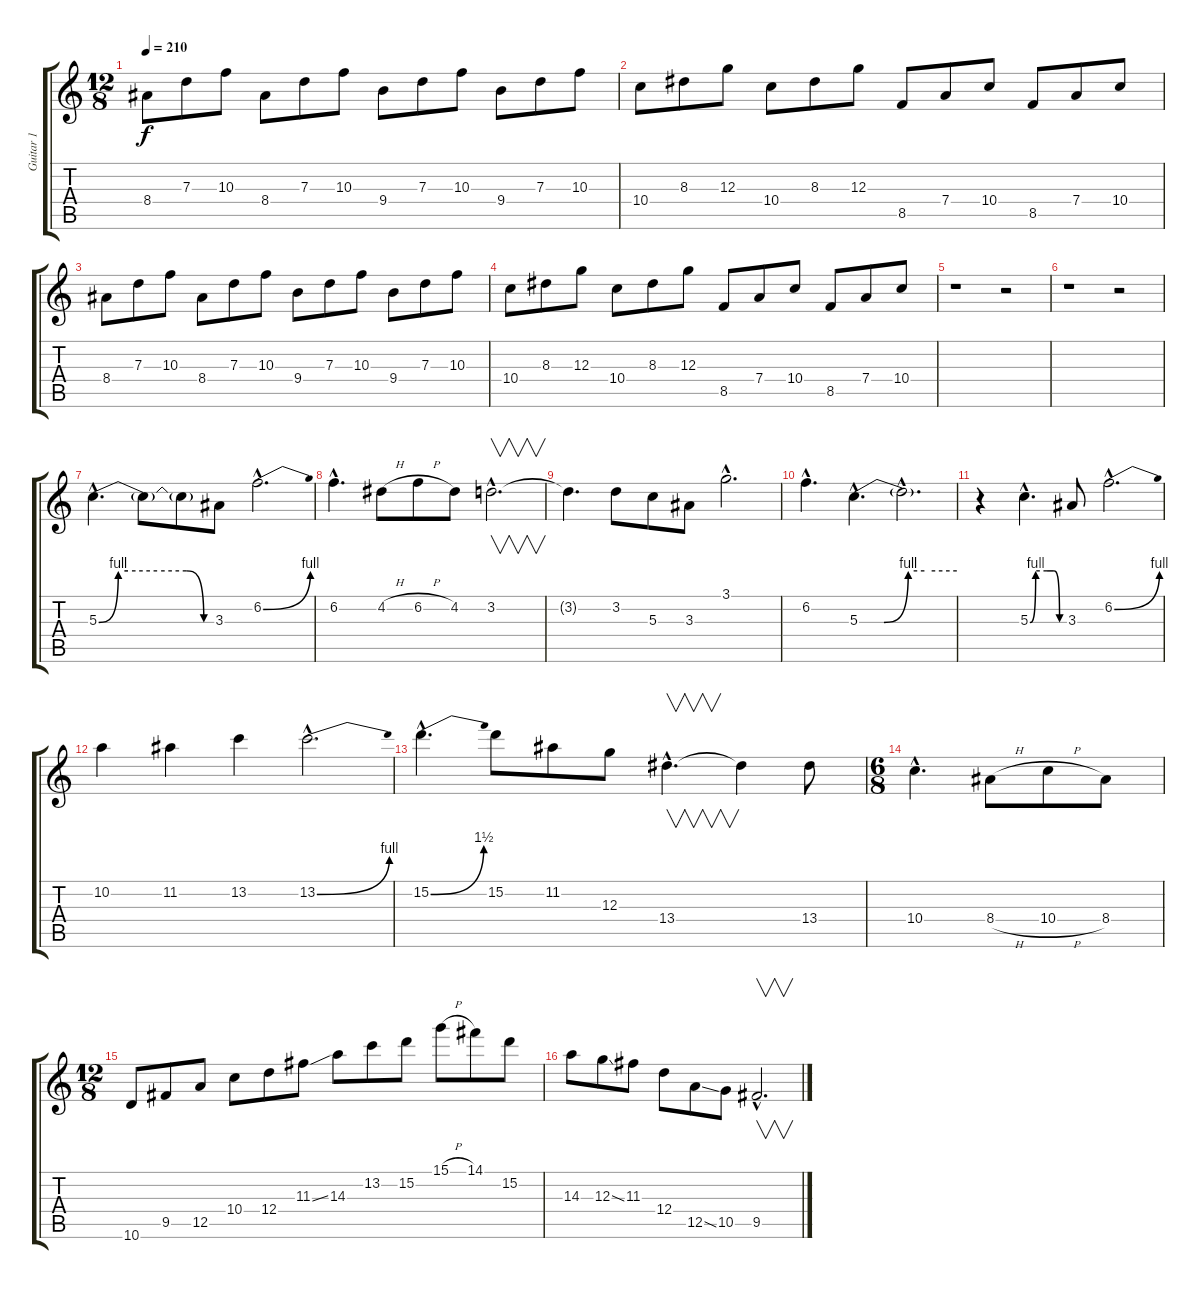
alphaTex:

\track ("Guitar 1" "Guitar 1") {instrument overdrivenguitar}
\staff {score tabs}
\tuning (E4 B3 G3 D3 A2 E2) {hide}
\ts (12 8)
\tempo 210
\clef g2
\ks c
8.4.8{dy f} 7.3.8 10.3.8 8.4.8 7.3.8 10.3.8 9.4.8 7.3.8 10.3.8 9.4.8 7.3.8 10.3.8 |
10.4.8 8.3.8 12.3.8 10.4.8 8.3.8 12.3.8 8.5.8 7.4.8 10.4.8 8.5.8 7.4.8 10.4.8 |
8.4.8 7.3.8 10.3.8 8.4.8 7.3.8 10.3.8 9.4.8 7.3.8 10.3.8 9.4.8 7.3.8 10.3.8 |
10.4.8 8.3.8 12.3.8 10.4.8 8.3.8 12.3.8 8.5.8 7.4.8 10.4.8 8.5.8 7.4.8 10.4.8 |
r.1 r.2 |
r.1 r.2 |
5.3{be (custom 0 0 10 4 15 4 30 4 45 4 54 0 60 0) hac}.4{d} 5.3{t}.8 5.3{t}.8 3.3.8 6.2{be (bend 0 0 60 4) hac}.2{d} |
6.2{hac}.4{d} 4.2{h}.8 6.2{h}.8 4.2.8 3.2{hac}.2{v d} |
3.2{t}.4{d} 3.2.8 5.3.8 3.3.8 3.1{hac}.2{d} |
6.2{hac}.4{d} 5.3{be (custom 0 0 15 0 30 4 40 4 60 4) hac}.4{d} 5.3{hac t}.2{d} |
r.4 5.3{be (custom 0 0 10 4 30 4 42 4 52 0 60 0) hac}.4{d} 3.3.8 6.2{be (bend 0 0 60 4) hac}.2{d} |
10.2.4 11.2.4 13.2.4 13.2{be (bend 0 0 60 4) hac}.2{d} |
15.2{be (bend 0 0 60 6) hac}.4{d} 15.2.8 11.2.8 12.3.8 13.4{hac}.4{v d} 13.4{t}.4 13.4.8 |
\ts (6 8)
10.4{hac}.4{d} 8.4{h}.8 10.4{h}.8 8.4.8 |
\ts (12 8)
10.6.8 9.5.8 12.5.8 10.4.8 12.4.8 11.3{ss}.8 14.3.8 13.2.8 15.2.8 15.1{h}.8 14.1.8 15.2.8 |
14.3.8 12.3{ss}.8 11.3.8 12.4.8 12.5{ss}.8 10.5.8 9.5{hac}.2{v d}
